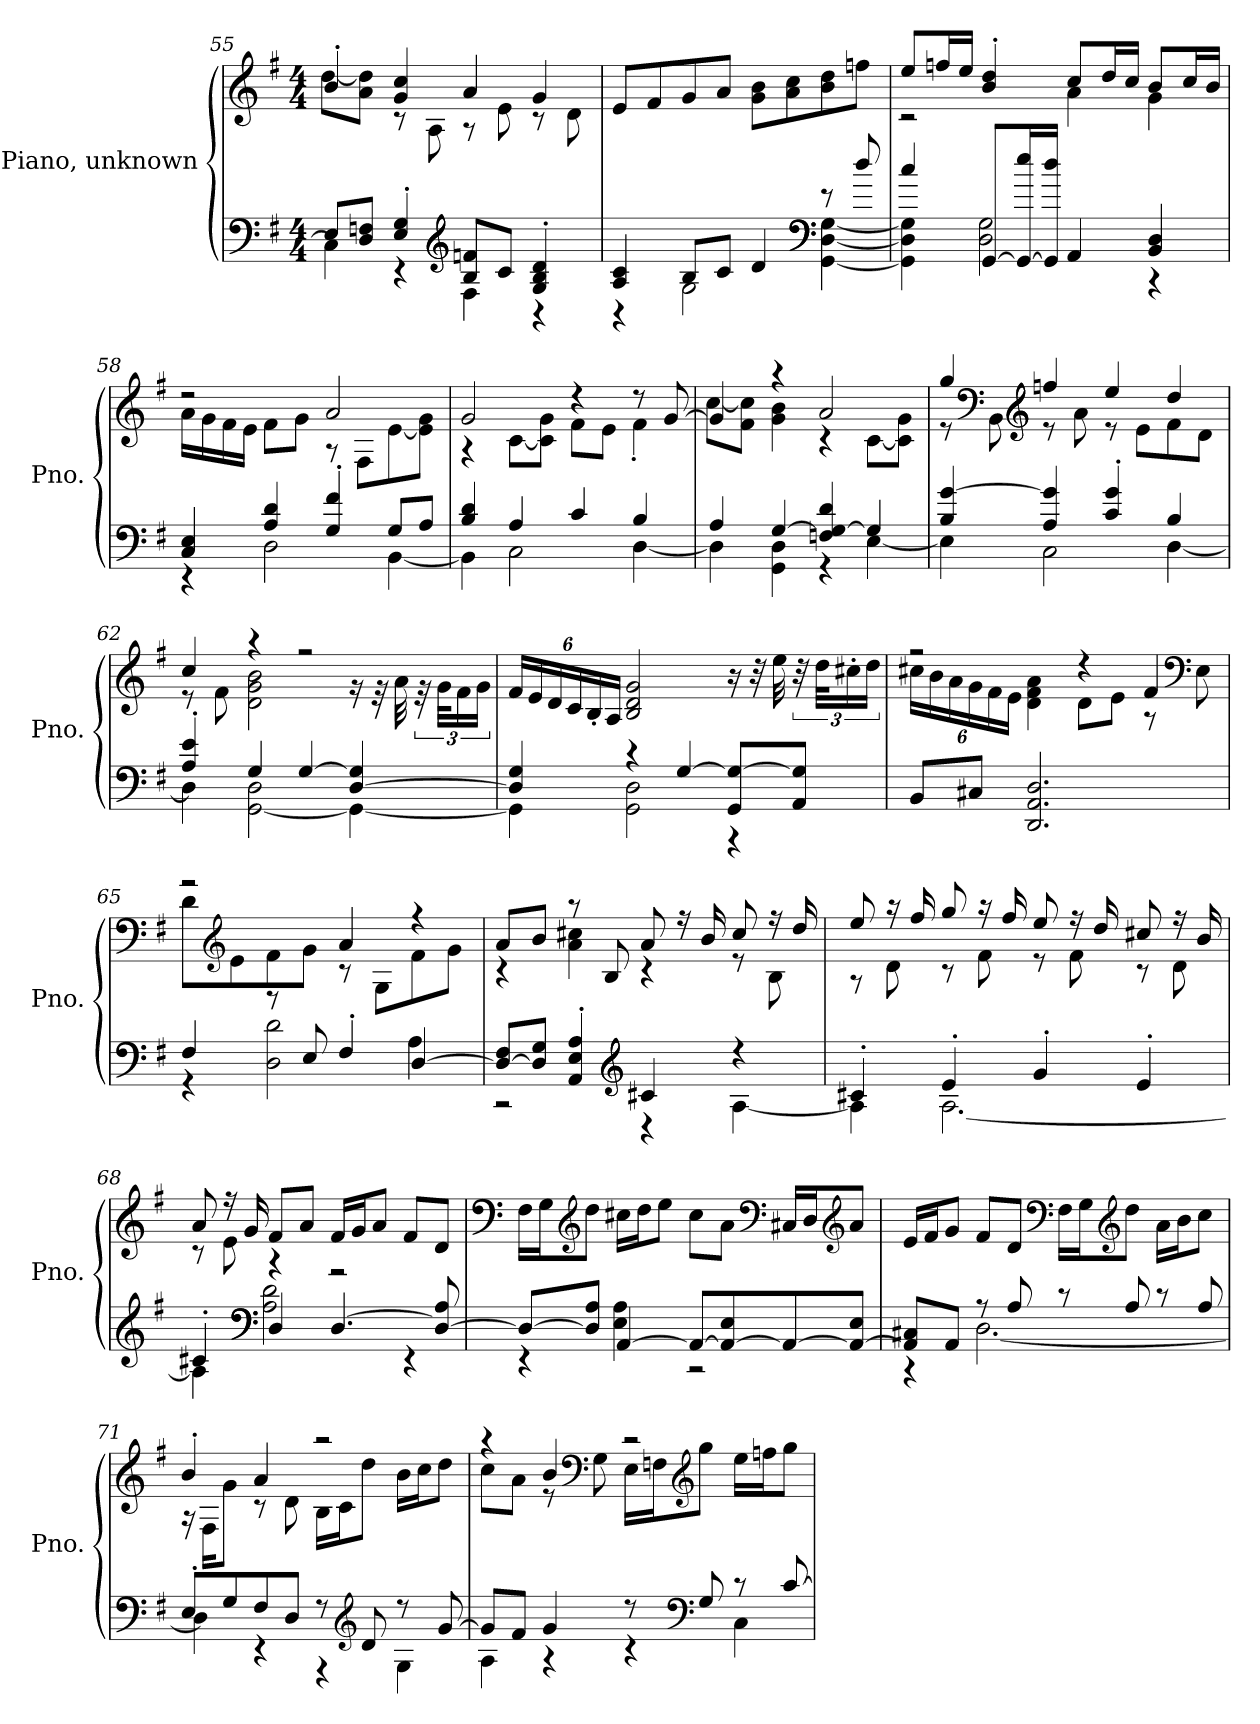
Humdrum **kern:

**kern	**kern
*part1	*part1
*staff2	*staff1
*I"Piano, unknown	*
*I'Pno.	*
!!LO:LB:g=z
*clefF4	*clefG2
*k[f#]	*k[f#]
*M4/4	*M4/4
=55	=55
*^	*^
8E/L	4C\]	4b'/	[8dd\L
8D/ 8Fn/J	.	.	8a\ 8dd\]J
4E/' 4G/'	4r	4g/ 4cc/	8r
.	.	.	8A\
*clefG2	*	*	*
8B/ 8fn/L	4F\	4a/	8r
8c/J	.	.	8e\
4G/' 4B/' 4d/'	4r	4g/	8r
.	.	.	8d\
*	*	*v	*v
=56	=56	=56
4A/ 4c/	4r	8e/L
.	.	8f#/
8B/L	2G\	8g/
8c/J	.	8a/J
4d/	.	8g\ 8b\L
.	.	8a\ 8cc\
*clefF4	*	*
8r	[4GG\ [4D\ [4G\	8b\ 8dd\
8dd/	.	8ffn\J
=57	=57	=57
*	*	*^
4cc/	4GG\] 4D\] 4G\]	8ee/L	2r
.	.	16ffn/L	.
.	.	16ee/JJ	.
[8GG/L	2D\ 2G\	4b/' 4dd/'	.
16GG/_ 16ee/L	.	.	.
16GG/] 16dd/JJ	.	.	.
4AA/	.	8cc/L	4a\
.	.	16dd/L	.
.	.	16cc/JJ	.
4BB/ 4D/	4r	8b/L	4g\
.	.	16cc/L	.
.	.	16b/JJ	.
!!LO:LB:g=z	!!
=58	=58	=58	=58
4C/ 4E/	4r	2r	16a\LL
.	.	.	16g\
.	.	.	16f#\
.	.	.	16e\JJ
4A/ 4d/	2D\	.	8f#\L
.	.	.	8g\J
4G/' 4f#/'	.	2a/	8r
.	.	.	8F#\L
8G/L	[4BB\	.	[8e\
8A/J	.	.	8e\] 8g\J
=59	=59	=59	=59
4B/ 4d/	4BB\]	2g/	4r
4A/	2C\	.	[8c\L
.	.	.	8c\] 8g\J
4c/	.	4r	8f#\L
.	.	.	8e\J
4B/	[4D\	8r	4f#'\
.	.	[8g/	.
=60	=60	=60	=60
4A/	4D\]	4g/]	[8cc\L
.	.	.	8f#\ 8cc\]J
[4G/	4GG\ 4D\	4r	4g\ 4b\
4Fn/ 4G/_ 4d/	4r	2a/	4r
4G/]	[4E\	.	[8c\L
.	.	.	8c\] 8g\J
=61	=61	=61	=61
4B/ [4g/	4E\]	4gg/	8r
*	*	*clefF4	*
.	.	.	8BB\
*	*	*clefG2	*
4A/ 4g/]	2C\	4ffn/	8r
.	.	.	8a\
4c/' 4g/'	.	4ee/	8r
.	.	.	8e\L
4B/	[4D\	4dd/	8f#\
.	.	.	8d\J
!!LO:PB:g=z	!!
=62	=62	=62	=62
4A/' 4e/'	4D\]	4cc/	8r
.	.	.	8f#\
4G/	[2GG\ 2D\	4r	2d\ 2g\ 2b\
[4G/	.	2r	.
[4D/ 4G/]	4GG\_	.	16r
.	.	.	32r
.	.	.	32a\
.	.	.	48r
.	.	.	48g\KLL
.	.	.	24f#\
.	.	.	24g\JJ
*	*	*v	*v
=63	=63	=63
*	*	*Xbrackettup
4D/] 4G/	4GG\]	24f#/LL
.	.	24e/
.	.	24d/
.	.	24c/
.	.	24B'/
.	.	24A/JJ
4r	2GG\ 2D\	2B/ 2d/ 2g/
[4G/	.	.
8GG/ 8G/_L	4r	16r
.	.	32r
.	.	32ee\
*	*	*brackettup
8AA/ 8G/]J	.	48r
.	.	48dd\KLL
.	.	24cc#X'\
.	.	24dd\JJ
*v	*v	*
=64	=64
*	*^
*	*	*Xbrackettup
8BB/L	2r	24cc#X\LL
.	.	24b\
.	.	24a\
8C#X/J	.	24g\
.	.	24f#\
.	.	24e\JJ
2.DD/ 2.AA/ 2.D/	.	4d\ 4f#\ 4a\
.	4r	8d\L
.	.	8e\J
.	4f#/	8r
*	*clefF4	*
.	.	8E\
!!LO:LB:g=z	!!
=65	=65	=65
*^	*	*
4F#/	4r	2r	8d\L
*	*	*clefG2	*
.	.	.	8e\
8r	2D\ 2d\	.	8f#\
8E/	.	.	8g\J
4F#'/	.	4a/	8r
.	.	.	8G\L
[4D/	4A\	4r	8f#\
.	.	.	8g\J
=66	=66	=66	=66
8D/_ 8F#/L	2r	8a/L	4r
8D/] 8G/J	.	8b/J	.
4AA/' 4E/' 4A/'	.	8r	4a\ 4cc#X\
.	.	8B/	.
*clefG2	*	*	*
4c#X/	4r	8a/	4r
.	.	16r	.
.	.	16b/	.
4r	[4A\	8cc#/	8r
.	.	16r	8B\
.	.	16dd/	.
=67	=67	=67	=67
4c#X'/	4A\]	8ee/	8r
.	.	16r	8d\
.	.	16ff#/	.
4e'/	[2.A\	8gg/	8r
.	.	16r	8f#\
.	.	16ff#/	.
4g'/	.	8ee/	8r
.	.	16r	8f#\
.	.	16dd/	.
4e'/	.	8cc#X/	8r
.	.	16r	8d\
.	.	16b/	.
!!LO:LB:g=z	!!
=68	=68	=68	=68
4c#X'/	4A\]	8a/	8r
.	.	16r	8e\
.	.	16g/	.
*clefF4	*	*	*
4D/	2A\ 2d\	8f#/L	4r
.	.	8a/J	.
[4.D/	.	16f#/LL	2r
.	.	16g/J	.
.	.	8a/J	.
.	4r	8f#/L	.
8D/_ 8A/	.	8d/J	.
*	*	*v	*v
=69	=69	=69
*	*	*clefF4
8D/L_	4r	16F#\LL
.	.	16G\J
*	*	*clefG2
8D/] 8A/J	.	8dd\J
[4AA/	4E\ 4A\	16cc#X\LL
.	.	16dd\J
.	.	8ee\J
8AA/L_	2r	8cc#\L
8AA/_ 8E/	.	8a\J
*	*	*clefF4
8AA/_	.	16C#X/LL
.	.	16D/J
*	*	*clefG2
8AA/_ 8E/J	.	8a/J
!!LO:LB:g=z
=70	=70	=70
8AA/] 8C#X/L	4r	16e/LL
.	.	16f#/J
8AA/J	.	8g/J
8r	[2.D\	8f#/L
8A/	.	8d/J
*	*	*clefF4
8r	.	16F#\LL
.	.	16G\J
*	*	*clefG2
8A/	.	8dd\J
8r	.	16a\LL
.	.	16b\J
8A/	.	8cc\J
=71	=71	=71
*	*	*^
8E'/L	4D\]	4b'/	16r
.	.	.	16F#\KL
8G/	.	.	8g\J
8F#/	4r	4a/	8r
8D/J	.	.	8d\
8r	4r	2r	16B\LL
.	.	.	16c\J
*clefG2	*	*	*
8d/	.	.	8dd\J
8r	4G\	.	16b\LL
.	.	.	16cc\J
[8g/	.	.	8dd\J
!!LO:LB:g=z	!!
=72	=72	=72	=72
8g/L]	4A\	4r	8cc\L
8f#/J	.	.	8a\J
4g/	4r	4b/	8r
*	*	*clefF4	*
.	.	.	8G\
8r	4r	2r	16E\LL
.	.	.	16Fn\J
*clefF4	*	*clefG2	*
8G/	.	.	8gg\J
8r	4C\	.	16ee\LL
.	.	.	16ffn\J
[8c/	.	.	8gg\J
*v	*v	*	*
*	*v	*v
=	=
*-	*-
